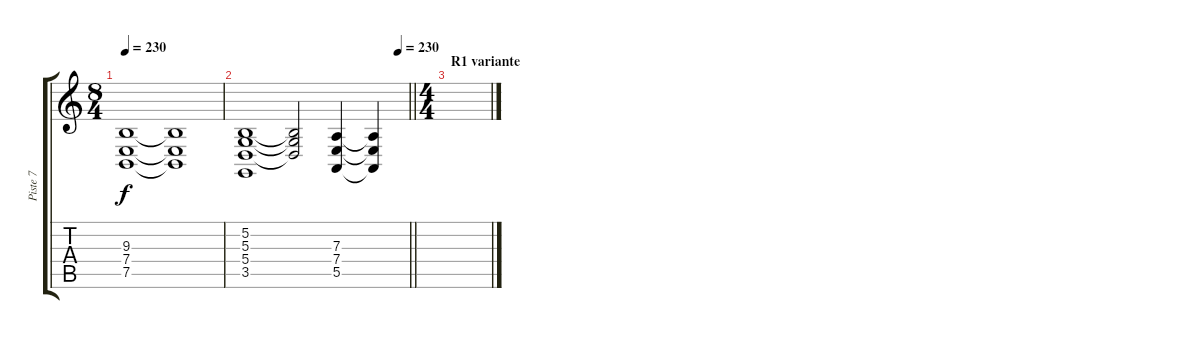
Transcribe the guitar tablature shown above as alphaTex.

\track ("Piste 7" "Piste 7") {instrument stringensemble1}
\staff {score tabs}
\tuning (B3 Gb3 D3 A2 E2 B1) {hide}
\ts (8 4)
\tempo 230
\clef g2
\ks c
(9.3 7.4 7.5).1{dy f} (9.3{t} 7.4{t} 7.5{t}).1 |
\tempo (230 0.9375)
\barLineRight lightlight
(5.2 5.3 5.4 3.5).1 (5.2{t} 5.3{t} 5.4{t}).2 (7.3 7.4 5.5).4 (7.3{t} 7.4{t} 5.5{t}).4 |
\ts (4 4)
\section ("" "R1 variante")
